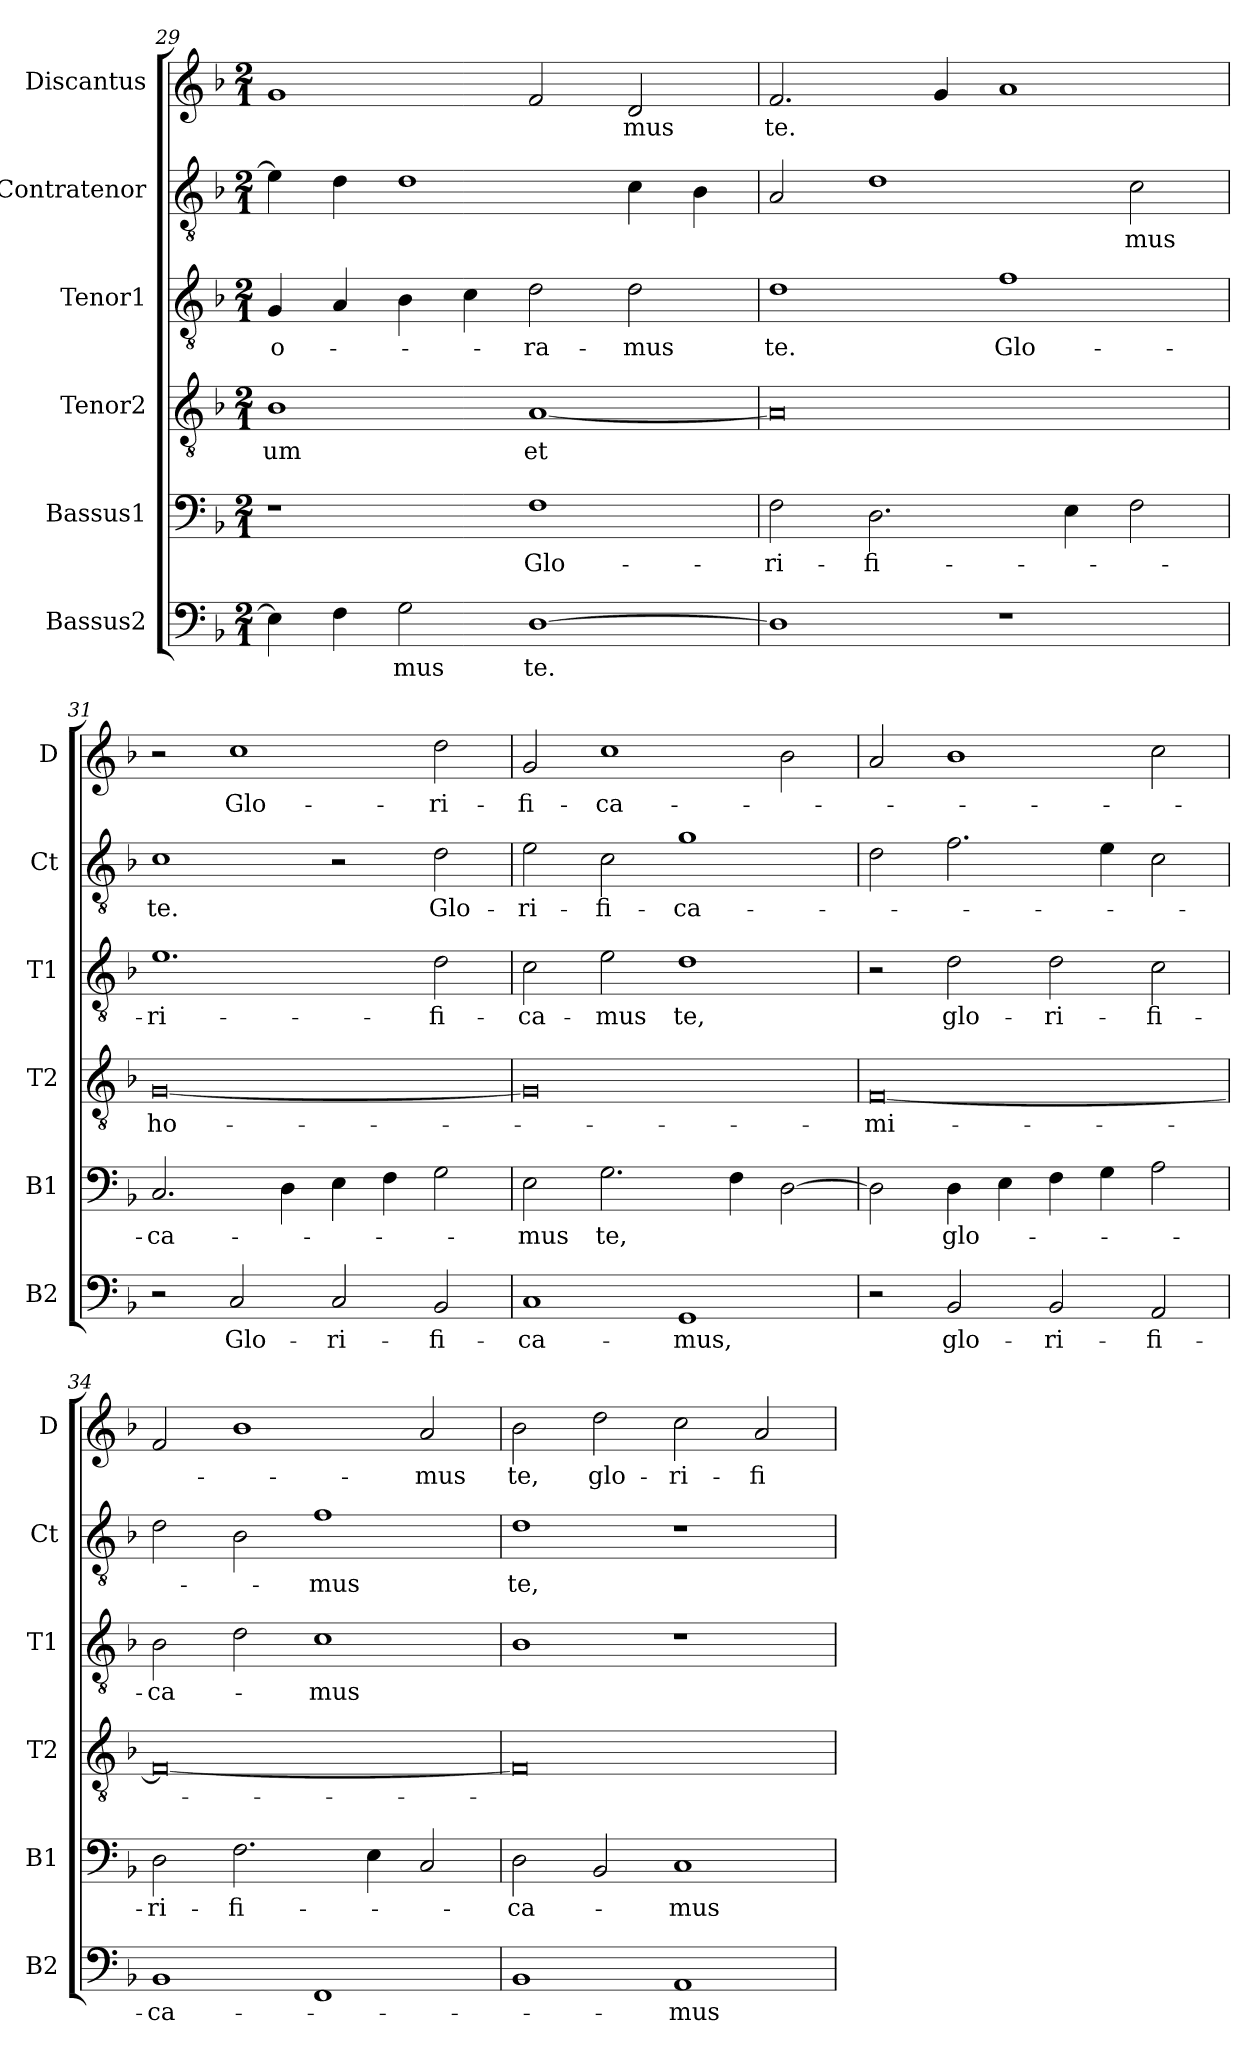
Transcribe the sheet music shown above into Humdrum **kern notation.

**kern	**text	**kern	**text	**kern	**text	**kern	**text	**kern	**text	**kern	**text
*part6	*part6	*part5	*part5	*part4	*part4	*part3	*part3	*part2	*part2	*part1	*part1
*staff6	*staff6	*staff5	*staff5	*staff4	*staff4	*staff3	*staff3	*staff2	*staff2	*staff1	*staff1
*I"Bassus2	*	*I"Bassus1	*	*I"Tenor2	*	*I"Tenor1	*	*I"Contratenor	*	*I"Discantus	*
*I'B2	*	*I'B1	*	*I'T2	*	*I'T1	*	*I'Ct	*	*I'D	*
*clefF4	*	*clefF4	*	*clefGv2	*	*clefGv2	*	*clefGv2	*	*clefG2	*
*k[b-]	*	*k[b-]	*	*k[b-]	*	*k[b-]	*	*k[b-]	*	*k[b-]	*
*M2/1	*	*M2/1	*	*M2/1	*	*M2/1	*	*M2/1	*	*M2/1	*
=29	=29	=29	=29	=29	=29	=29	=29	=29	=29	=29	=29
4E-\]	.	1r	.	1B-	-um	4G/	-o-	4e-\]	.	1g	.
4F\	.	.	.	.	.	4A/	.	4d\	.	.	.
2G\	-mus	.	.	.	.	4B-\	.	1d	.	.	.
.	.	.	.	.	.	4c\	.	.	.	.	.
[1D	te.	1F	Glo-	[1A	et	2d\	-ra-	.	.	2f/	.
.	.	.	.	.	.	2d\	-mus	4c\	.	2d/	-mus
.	.	.	.	.	.	.	.	4B-\	.	.	.
=30	=30	=30	=30	=30	=30	=30	=30	=30	=30	=30	=30
1D]	.	2F\	-ri-	0A]	.	1d	te.	2A/	.	2.f/	te.
.	.	2.D\	-fi-	.	.	.	.	1d	.	.	.
.	.	.	.	.	.	.	.	.	.	4g/	.
1r	.	.	.	.	.	1f	Glo-	.	.	1a	.
.	.	4E\	.	.	.	.	.	.	.	.	.
.	.	2F\	.	.	.	.	.	2c\	-mus	.	.
=31	=31	=31	=31	=31	=31	=31	=31	=31	=31	=31	=31
2r	.	2.C/	-ca-	[0G	ho-	1.e	-ri-	1c	te.	2r	.
2C/	Glo-	.	.	.	.	.	.	.	.	1cc	Glo-
.	.	4D\	.	.	.	.	.	.	.	.	.
2C/	-ri-	4E\	.	.	.	.	.	2r	.	.	.
.	.	4F\	.	.	.	.	.	.	.	.	.
2BB-/	-fi-	2G\	.	.	.	2d\	-fi-	2d\	Glo-	2dd\	-ri-
=32	=32	=32	=32	=32	=32	=32	=32	=32	=32	=32	=32
1C	-ca-	2E\	-mus	0G]	.	2c\	-ca-	2e\	-ri-	2g/	-fi-
.	.	2.G\	te,	.	.	2e\	-mus	2c\	-fi-	1cc	-ca-
1GG	-mus,	.	.	.	.	1d	te,	1g	-ca-	.	.
.	.	4F\	.	.	.	.	.	.	.	.	.
.	.	[2D\	.	.	.	.	.	.	.	2b-\	.
=33	=33	=33	=33	=33	=33	=33	=33	=33	=33	=33	=33
2r	.	2D\]	.	[0F	-mi-	2r	.	2d\	.	2a/	.
2BB-/	glo-	4D\	glo-	.	.	2d\	glo-	2.f\	.	1b-	.
.	.	4E\	.	.	.	.	.	.	.	.	.
2BB-/	-ri-	4F\	.	.	.	2d\	-ri-	.	.	.	.
.	.	4G\	.	.	.	.	.	4e\	.	.	.
2AA/	-fi-	2A\	.	.	.	2c\	-fi-	2c\	.	2cc\	.
=34	=34	=34	=34	=34	=34	=34	=34	=34	=34	=34	=34
1BB-	-ca-	2D\	-ri-	0F_	.	2B-\	-ca-	2d\	.	2f/	.
.	.	2.F\	-fi-	.	.	2d\	.	2B-\	.	1b-	.
1FF	.	.	.	.	.	1c	-mus	1f	-mus	.	.
.	.	4E\	.	.	.	.	.	.	.	.	.
.	.	2C/	.	.	.	.	.	.	.	2a/	-mus
=35	=35	=35	=35	=35	=35	=35	=35	=35	=35	=35	=35
1BB-	.	2D\	-ca-	0F]	.	1B-	.	1d	te,	2b-\	te,
.	.	2BB-/	.	.	.	.	.	.	.	2dd\	glo-
1AA	-mus	1C	-mus	.	.	1r	.	1r	.	2cc\	-ri-
.	.	.	.	.	.	.	.	.	.	2a/	-fi-
=	=	=	=	=	=	=	=	=	=	=	=
*-	*-	*-	*-	*-	*-	*-	*-	*-	*-	*-	*-
